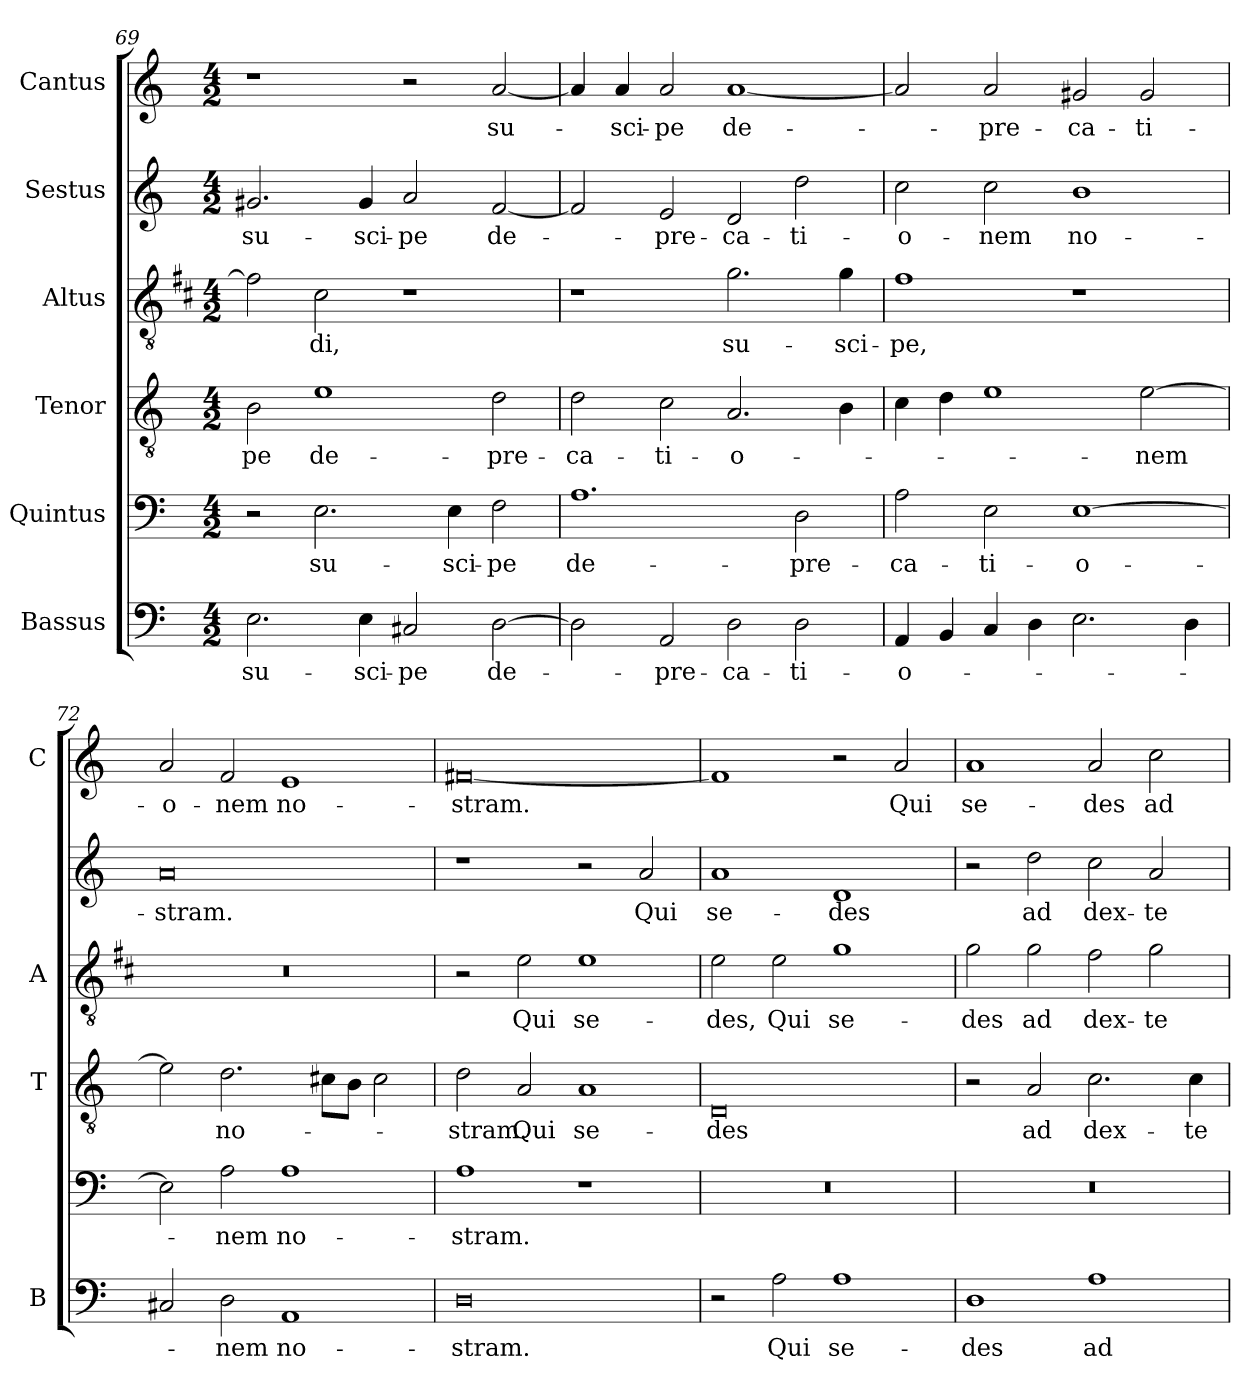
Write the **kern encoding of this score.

**kern	**text	**kern	**text	**kern	**text	**kern	**text	**kern	**text	**kern	**text
*part6	*part6	*part5	*part5	*part4	*part4	*part3	*part3	*part2	*part2	*part1	*part1
*staff6	*staff6	*staff5	*staff5	*staff4	*staff4	*staff3	*staff3	*staff2	*staff2	*staff1	*staff1
*I"Bassus	*	*I"Quintus	*	*I"Tenor	*	*I"Altus	*	*I"Sestus	*	*I"Cantus	*
*I'B	*	*	*	*I'T	*	*I'A	*	*	*	*I'C	*
!!LO:LB:g=z
*clefF4	*	*clefF4	*	*clefGv2	*	*clefGv2	*	*clefG2	*	*clefG2	*
*	*	*	*	*	*	*ITrd1c2	*	*	*	*	*
*k[]	*	*k[]	*	*k[]	*	*k[]	*	*k[]	*	*k[]	*
*C:	*	*C:	*	*C:	*	*C:	*	*C:	*	*C:	*
*M4/2	*	*M4/2	*	*M4/2	*	*M4/2	*	*M4/2	*	*M4/2	*
=69	=69	=69	=69	=69	=69	=69	=69	=69	=69	=69	=69
!	!LO:LY:b	!	!	!	!LO:LY:b	!	!	!	!LO:LY:b	!	!
2.E\	su-	2r	.	2B\	-pe	2e\]	.	2.g#X/	su-	1r	.
!	!	!	!LO:LY:b	!	!LO:LY:b	!	!LO:LY:b	!	!	!	!
.	.	2.E\	su-	1e	de-	2B\	-di,	.	.	.	.
!	!LO:LY:b	!	!	!	!	!	!	!	!LO:LY:b	!	!
4E\	-sci-	.	.	.	.	.	.	4g#/	-sci-	.	.
!	!LO:LY:b	!	!	!	!	!	!	!	!LO:LY:b	!	!
2C#X/	-pe	.	.	.	.	1r	.	2a/	-pe	2r	.
!	!	!	!LO:LY:b	!	!	!	!	!	!	!	!
.	.	4E\	-sci-	.	.	.	.	.	.	.	.
!	!LO:LY:b	!	!LO:LY:b	!	!LO:LY:b	!	!	!	!LO:LY:b	!	!LO:LY:b
[2D\	de-	2F\	-pe	2d\	-pre-	.	.	[2f/	de-	[2a/	su-
=70	=70	=70	=70	=70	=70	=70	=70	=70	=70	=70	=70
!	!	!	!LO:LY:b	!	!LO:LY:b	!	!	!	!	!	!
2D\]	.	1.A	de-	2d\	-ca-	1r	.	2f/]	.	4a/]	.
!	!	!	!	!	!	!	!	!	!	!	!LO:LY:b
.	.	.	.	.	.	.	.	.	.	4a/	-sci-
!	!LO:LY:b	!	!	!	!LO:LY:b	!	!	!	!LO:LY:b	!	!LO:LY:b
2AA/	-pre-	.	.	2c\	-ti-	.	.	2e/	-pre-	2a/	-pe
!	!LO:LY:b	!	!	!	!LO:LY:b	!	!LO:LY:b	!	!LO:LY:b	!	!LO:LY:b
2D\	-ca-	.	.	2.A/	-o-	2.f\	su-	2d/	-ca-	[1a	de-
!	!LO:LY:b	!	!LO:LY:b	!	!	!	!	!	!LO:LY:b	!	!
2D\	-ti-	2D\	-pre-	.	.	.	.	2dd\	-ti-	.	.
!	!	!	!	!	!	!	!LO:LY:b	!	!	!	!
.	.	.	.	4B\	.	4f\	-sci-	.	.	.	.
=71	=71	=71	=71	=71	=71	=71	=71	=71	=71	=71	=71
!	!LO:LY:b	!	!LO:LY:b	!	!	!	!LO:LY:b	!	!LO:LY:b	!	!
4AA/	-o-	2A\	-ca-	4c\	.	1e	-pe,	2cc\	-o-	2a/]	.
4BB/	.	.	.	4d\	.	.	.	.	.	.	.
!	!	!	!LO:LY:b	!	!	!	!	!	!LO:LY:b	!	!LO:LY:b
4C/	.	2E\	-ti-	1e	.	.	.	2cc\	-nem	2a/	-pre-
4D\	.	.	.	.	.	.	.	.	.	.	.
!	!	!	!LO:LY:b	!	!	!	!	!	!LO:LY:b	!	!LO:LY:b
2.E\	.	[1E	-o-	.	.	1r	.	1b	no-	2g#X/	-ca-
!	!	!	!	!	!LO:LY:b	!	!	!	!	!	!LO:LY:b
.	.	.	.	[2e\	-nem	.	.	.	.	2g#/	-ti-
4D\	.	.	.	.	.	.	.	.	.	.	.
=72	=72	=72	=72	=72	=72	=72	=72	=72	=72	=72	=72
!	!	!	!	!	!	!	!	!	!LO:LY:b	!	!LO:LY:b
2C#X/	.	2E\]	.	2e\]	.	0r	.	0a	-stram.	2a/	-o-
!	!LO:LY:b	!	!LO:LY:b	!	!LO:LY:b	!	!	!	!	!	!LO:LY:b
2D\	-nem	2A\	-nem	2.d\	no-	.	.	.	.	2f/	-nem
!	!LO:LY:b	!	!LO:LY:b	!	!	!	!	!	!	!	!LO:LY:b
1AA	no-	1A	no-	.	.	.	.	.	.	1e	no-
.	.	.	.	8c#X\L	.	.	.	.	.	.	.
.	.	.	.	8B\J	.	.	.	.	.	.	.
.	.	.	.	2c#\	.	.	.	.	.	.	.
=73	=73	=73	=73	=73	=73	=73	=73	=73	=73	=73	=73
!	!LO:LY:b	!	!LO:LY:b	!	!LO:LY:b	!	!	!	!	!	!LO:LY:b
0D	-stram.	1A	-stram.	2d\	-stram.	2r	.	1r	.	[0f#X	-stram.
!	!	!	!	!	!LO:LY:b	!	!LO:LY:b	!	!	!	!
.	.	.	.	2A/	Qui	2d\	Qui	.	.	.	.
!	!	!	!	!	!LO:LY:b	!	!LO:LY:b	!	!	!	!
.	.	1r	.	1A	se-	1d	se-	2r	.	.	.
!	!	!	!	!	!	!	!	!	!LO:LY:b	!	!
.	.	.	.	.	.	.	.	2a/	Qui	.	.
!!LO:PB:g=z
=74	=74	=74	=74	=74	=74	=74	=74	=74	=74	=74	=74
!	!	!	!	!	!LO:LY:b	!	!LO:LY:b	!	!LO:LY:b	!	!
2r	.	0r	.	0D	-des	2d\	-des,	1a	se-	1f#]	.
!	!LO:LY:b	!	!	!	!	!	!LO:LY:b	!	!	!	!
2A\	Qui	.	.	.	.	2d\	Qui	.	.	.	.
!	!LO:LY:b	!	!	!	!	!	!LO:LY:b	!	!LO:LY:b	!	!
1A	se-	.	.	.	.	1f	se-	1d	-des	2r	.
!	!	!	!	!	!	!	!	!	!	!	!LO:LY:b
.	.	.	.	.	.	.	.	.	.	2a/	Qui
=75	=75	=75	=75	=75	=75	=75	=75	=75	=75	=75	=75
!	!LO:LY:b	!	!	!	!	!	!LO:LY:b	!	!	!	!LO:LY:b
1D	-des	0r	.	2r	.	2f\	-des	2r	.	1a	se-
!	!	!	!	!	!LO:LY:b	!	!LO:LY:b	!	!LO:LY:b	!	!
.	.	.	.	2A/	ad	2f\	ad	2dd\	ad	.	.
!	!LO:LY:b	!	!	!	!LO:LY:b	!	!LO:LY:b	!	!LO:LY:b	!	!LO:LY:b
1A	ad	.	.	2.c\	dex-	2e\	dex-	2cc\	dex-	2a/	-des
!	!	!	!	!	!	!	!LO:LY:b	!	!LO:LY:b	!	!LO:LY:b
.	.	.	.	.	.	2f\	-te-	2a/	-te-	2cc\	ad
!	!	!	!	!	!LO:LY:b	!	!	!	!	!	!
.	.	.	.	4c\	-te-	.	.	.	.	.	.
=	=	=	=	=	=	=	=	=	=	=	=
*-	*-	*-	*-	*-	*-	*-	*-	*-	*-	*-	*-
